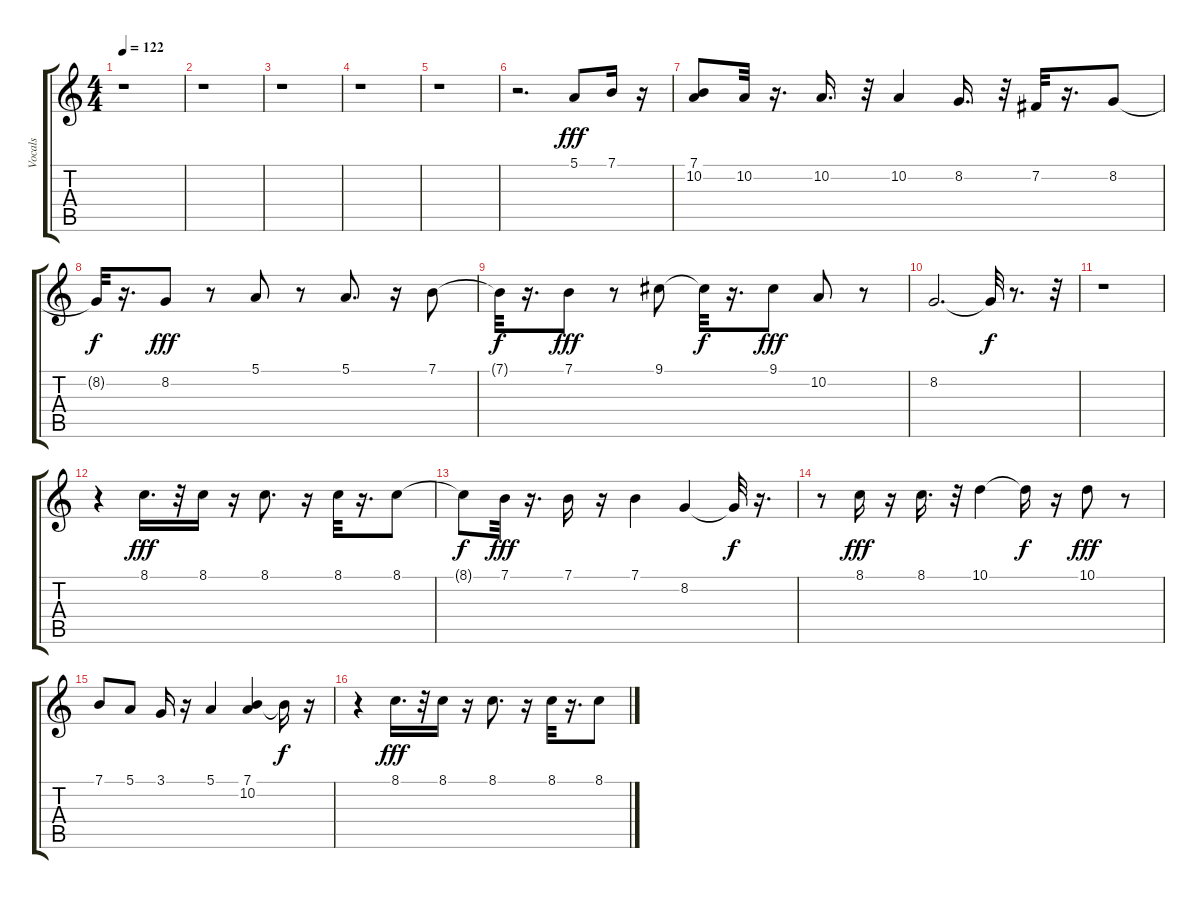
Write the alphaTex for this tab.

\track ("Vocals" "Vocals") {instrument tenorsax}
\staff {score tabs}
\tuning (E4 B3 G3 D3 A2 E2) {hide}
\ts (4 4)
\tempo 122
\clef g2
\ks c
r.1{dy fff} |
r.1 |
r.1 |
r.1 |
r.1 |
r.2{d} 5.1.8 7.1.16 r.16 |
(7.1 10.2).8 10.2.32 r.16{d} 10.2.16{d} r.32 10.2.4 8.2.16{d} r.32 7.2.32 r.16{d} 8.2.8 |
8.2{t}.32{dy f} r.16{d} 8.2.8{dy fff} r.8 5.1.8 r.8 5.1.8{d} r.16 7.1.8 |
7.1{t}.32{dy f} r.16{d} 7.1.8{dy fff} r.8 9.1.8 9.1{t}.32{dy f} r.16{d} 9.1.8{dy fff} 10.2.8 r.8 |
8.2.2{d} 8.2{t}.32{dy f} r.8{d} r.32 |
r.1 |
r.4 8.1.16{d dy fff} r.32 8.1.16 r.16 8.1.8{d} r.16 8.1.32 r.16{d} 8.1.8 |
8.1{t}.8{dy f} 7.1.32{dy fff} r.16{d} 7.1.16 r.16 7.1.4 8.2.4 8.2{t}.32{dy f} r.16{d} |
r.8 8.1.16{dy fff} r.16 8.1.16{d} r.32 10.1.4 10.1{t}.16{dy f} r.16 10.1.8{dy fff} r.8 |
7.1.8 5.1.8 3.1.16 r.16 5.1.4 (7.1 10.2).4 7.1{t}.16{dy f} r.16 |
r.4 8.1.16{d dy fff} r.32 8.1.16 r.16 8.1.8{d} r.16 8.1.32 r.16{d} 8.1.8
